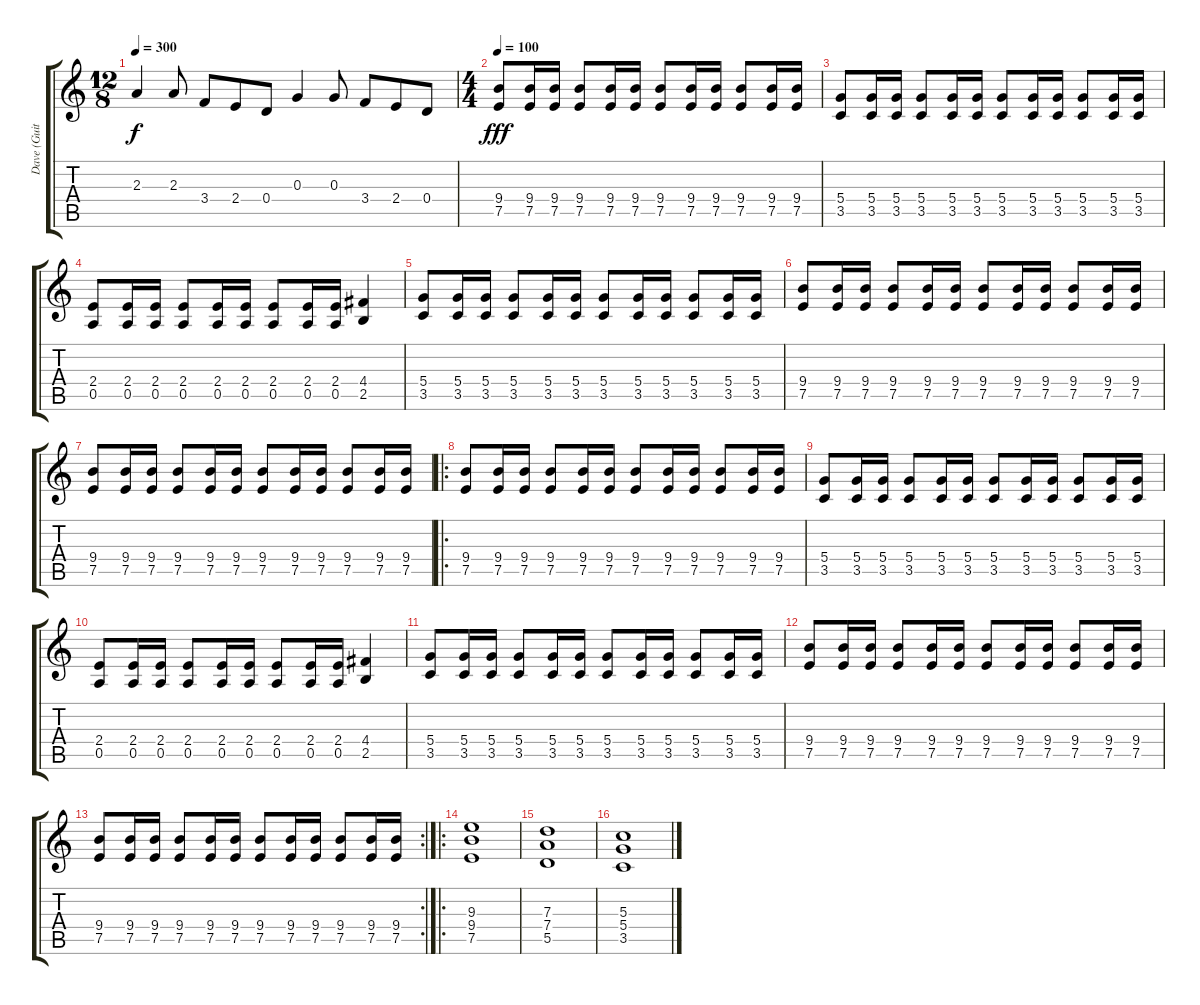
\track ("Dave (Guitar)" "Dave (Guit") {instrument distortionguitar}
\staff {score tabs}
\tuning (E4 B3 G3 D3 A2 E2) {hide}
\ts (12 8)
\tempo 300
\clef g2
\ks c
2.3.4{dy f} 2.3.8 3.4.8 2.4.8 0.4.8 0.3.4 0.3.8 3.4.8 2.4.8 0.4.8 |
\ts (4 4)
\tempo 100
(9.4 7.5).8{dy fff} (9.4 7.5).16 (9.4 7.5).16 (9.4 7.5).8 (9.4 7.5).16 (9.4 7.5).16 (9.4 7.5).8 (9.4 7.5).16 (9.4 7.5).16 (9.4 7.5).8 (9.4 7.5).16 (9.4 7.5).16 |
(5.4 3.5).8 (5.4 3.5).16 (5.4 3.5).16 (5.4 3.5).8 (5.4 3.5).16 (5.4 3.5).16 (5.4 3.5).8 (5.4 3.5).16 (5.4 3.5).16 (5.4 3.5).8 (5.4 3.5).16 (5.4 3.5).16 |
(2.4 0.5).8 (2.4 0.5).16 (2.4 0.5).16 (2.4 0.5).8 (2.4 0.5).16 (2.4 0.5).16 (2.4 0.5).8 (2.4 0.5).16 (2.4 0.5).16 (4.4 2.5).4 |
(5.4 3.5).8 (5.4 3.5).16 (5.4 3.5).16 (5.4 3.5).8 (5.4 3.5).16 (5.4 3.5).16 (5.4 3.5).8 (5.4 3.5).16 (5.4 3.5).16 (5.4 3.5).8 (5.4 3.5).16 (5.4 3.5).16 |
(9.4 7.5).8 (9.4 7.5).16 (9.4 7.5).16 (9.4 7.5).8 (9.4 7.5).16 (9.4 7.5).16 (9.4 7.5).8 (9.4 7.5).16 (9.4 7.5).16 (9.4 7.5).8 (9.4 7.5).16 (9.4 7.5).16 |
(9.4 7.5).8 (9.4 7.5).16 (9.4 7.5).16 (9.4 7.5).8 (9.4 7.5).16 (9.4 7.5).16 (9.4 7.5).8 (9.4 7.5).16 (9.4 7.5).16 (9.4 7.5).8 (9.4 7.5).16 (9.4 7.5).16 |
\ro
(9.4 7.5).8 (9.4 7.5).16 (9.4 7.5).16 (9.4 7.5).8 (9.4 7.5).16 (9.4 7.5).16 (9.4 7.5).8 (9.4 7.5).16 (9.4 7.5).16 (9.4 7.5).8 (9.4 7.5).16 (9.4 7.5).16 |
(5.4 3.5).8 (5.4 3.5).16 (5.4 3.5).16 (5.4 3.5).8 (5.4 3.5).16 (5.4 3.5).16 (5.4 3.5).8 (5.4 3.5).16 (5.4 3.5).16 (5.4 3.5).8 (5.4 3.5).16 (5.4 3.5).16 |
(2.4 0.5).8 (2.4 0.5).16 (2.4 0.5).16 (2.4 0.5).8 (2.4 0.5).16 (2.4 0.5).16 (2.4 0.5).8 (2.4 0.5).16 (2.4 0.5).16 (4.4 2.5).4 |
(5.4 3.5).8 (5.4 3.5).16 (5.4 3.5).16 (5.4 3.5).8 (5.4 3.5).16 (5.4 3.5).16 (5.4 3.5).8 (5.4 3.5).16 (5.4 3.5).16 (5.4 3.5).8 (5.4 3.5).16 (5.4 3.5).16 |
(9.4 7.5).8 (9.4 7.5).16 (9.4 7.5).16 (9.4 7.5).8 (9.4 7.5).16 (9.4 7.5).16 (9.4 7.5).8 (9.4 7.5).16 (9.4 7.5).16 (9.4 7.5).8 (9.4 7.5).16 (9.4 7.5).16 |
\rc 2
(9.4 7.5).8 (9.4 7.5).16 (9.4 7.5).16 (9.4 7.5).8 (9.4 7.5).16 (9.4 7.5).16 (9.4 7.5).8 (9.4 7.5).16 (9.4 7.5).16 (9.4 7.5).8 (9.4 7.5).16 (9.4 7.5).16 |
\ro
(9.3 9.4 7.5).1 |
(7.3 7.4 5.5).1 |
(5.3 5.4 3.5).1
